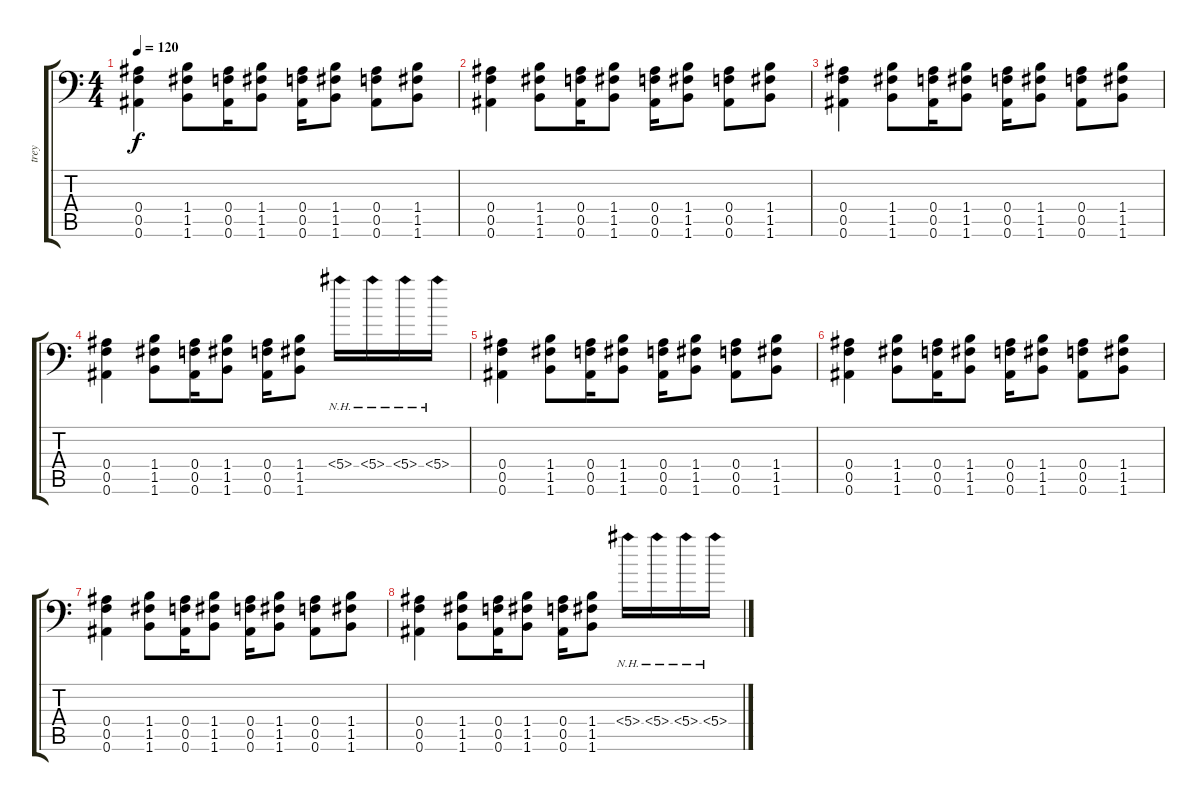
\track ("trey" "trey") {instrument distortionguitar}
\staff {score tabs}
\tuning (C4 G3 Eb3 Bb2 F2 Bb1) {hide}
\ts (4 4)
\tempo 120
\clef f4
\ks c
(0.4 0.5 0.6).4{dy f} (1.4 1.5 1.6).8 (0.4 0.5 0.6).16 (1.4 1.5 1.6).8 (0.4 0.5 0.6).16 (1.4 1.5 1.6).8 (0.4 0.5 0.6).8 (1.4 1.5 1.6).8 |
(0.4 0.5 0.6).4 (1.4 1.5 1.6).8 (0.4 0.5 0.6).16 (1.4 1.5 1.6).8 (0.4 0.5 0.6).16 (1.4 1.5 1.6).8 (0.4 0.5 0.6).8 (1.4 1.5 1.6).8 |
(0.4 0.5 0.6).4 (1.4 1.5 1.6).8 (0.4 0.5 0.6).16 (1.4 1.5 1.6).8 (0.4 0.5 0.6).16 (1.4 1.5 1.6).8 (0.4 0.5 0.6).8 (1.4 1.5 1.6).8 |
(0.4 0.5 0.6).4 (1.4 1.5 1.6).8 (0.4 0.5 0.6).16 (1.4 1.5 1.6).8 (0.4 0.5 0.6).16 (1.4 1.5 1.6).8 5.4{nh}.16 5.4{nh}.16 5.4{nh}.16 5.4{nh}.16 |
(0.4 0.5 0.6).4 (1.4 1.5 1.6).8 (0.4 0.5 0.6).16 (1.4 1.5 1.6).8 (0.4 0.5 0.6).16 (1.4 1.5 1.6).8 (0.4 0.5 0.6).8 (1.4 1.5 1.6).8 |
(0.4 0.5 0.6).4 (1.4 1.5 1.6).8 (0.4 0.5 0.6).16 (1.4 1.5 1.6).8 (0.4 0.5 0.6).16 (1.4 1.5 1.6).8 (0.4 0.5 0.6).8 (1.4 1.5 1.6).8 |
(0.4 0.5 0.6).4 (1.4 1.5 1.6).8 (0.4 0.5 0.6).16 (1.4 1.5 1.6).8 (0.4 0.5 0.6).16 (1.4 1.5 1.6).8 (0.4 0.5 0.6).8 (1.4 1.5 1.6).8 |
(0.4 0.5 0.6).4 (1.4 1.5 1.6).8 (0.4 0.5 0.6).16 (1.4 1.5 1.6).8 (0.4 0.5 0.6).16 (1.4 1.5 1.6).8 5.4{nh}.16 5.4{nh}.16 5.4{nh}.16 5.4{nh}.16
